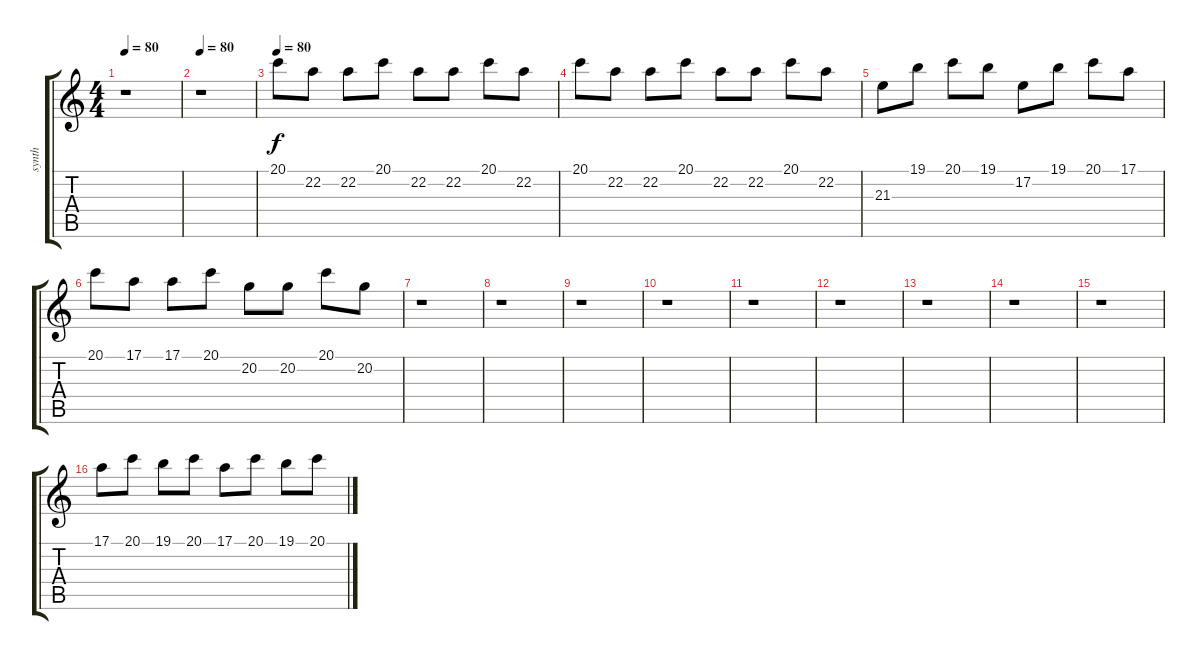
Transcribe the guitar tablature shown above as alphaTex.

\track ("synth" "synth") {instrument rockorgan}
\staff {score tabs}
\tuning (E4 B3 G3 D3 A2 E2) {hide}
\ts (4 4)
\tempo 80
\clef g2
\ks c
r.1{dy f} |
\tempo 80
r.1 |
\tempo 80
20.1.8 22.2.8 22.2.8 20.1.8 22.2.8 22.2.8 20.1.8 22.2.8 |
20.1.8 22.2.8 22.2.8 20.1.8 22.2.8 22.2.8 20.1.8 22.2.8 |
21.3.8 19.1.8 20.1.8 19.1.8 17.2.8 19.1.8 20.1.8 17.1.8 |
20.1.8 17.1.8 17.1.8 20.1.8 20.2.8 20.2.8 20.1.8 20.2.8 |
r.1 |
r.1 |
r.1 |
r.1 |
r.1 |
r.1 |
r.1 |
r.1 |
r.1 |
17.1.8 20.1.8 19.1.8 20.1.8 17.1.8 20.1.8 19.1.8 20.1.8
